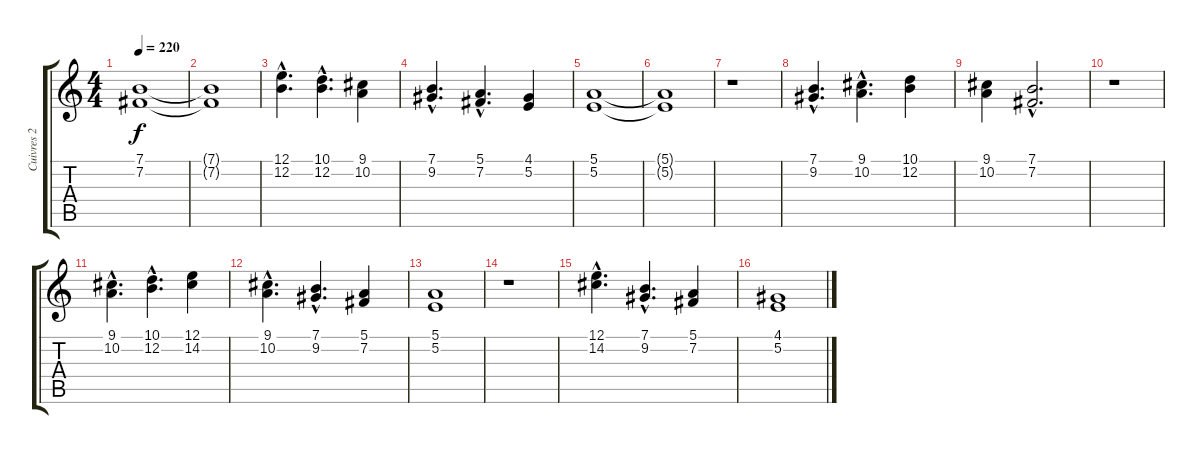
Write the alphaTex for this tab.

\track ("Cuivres 2" "Cuivres 2") {instrument trumpet}
\staff {score tabs}
\tuning (E4 B3 G3 D3 A2 E2) {hide}
\ts (4 4)
\tempo 220
\clef g2
\ks c
(7.1 7.2).1{dy f} |
(7.1{t} 7.2{t}).1 |
(12.1{hac} 12.2{hac}).4{d} (10.1{hac} 12.2{hac}).4{d} (9.1 10.2).4 |
(7.1{hac} 9.2{hac}).4{d} (5.1{hac} 7.2{hac}).4{d} (4.1 5.2).4 |
(5.1 5.2).1 |
(5.1{t} 5.2{t}).1 |
r.1 |
(7.1{hac} 9.2{hac}).4{d} (9.1{hac} 10.2{hac}).4{d} (10.1 12.2).4 |
(9.1 10.2).4 (7.1{hac} 7.2{hac}).2{d} |
r.1 |
(9.1{hac} 10.2{hac}).4{d} (10.1{hac} 12.2{hac}).4{d} (12.1 14.2).4 |
(9.1{hac} 10.2{hac}).4{d} (7.1{hac} 9.2{hac}).4{d} (5.1 7.2).4 |
(5.1 5.2).1 |
r.1 |
(12.1{hac} 14.2{hac}).4{d} (7.1{hac} 9.2{hac}).4{d} (5.1 7.2).4 |
(4.1 5.2).1
